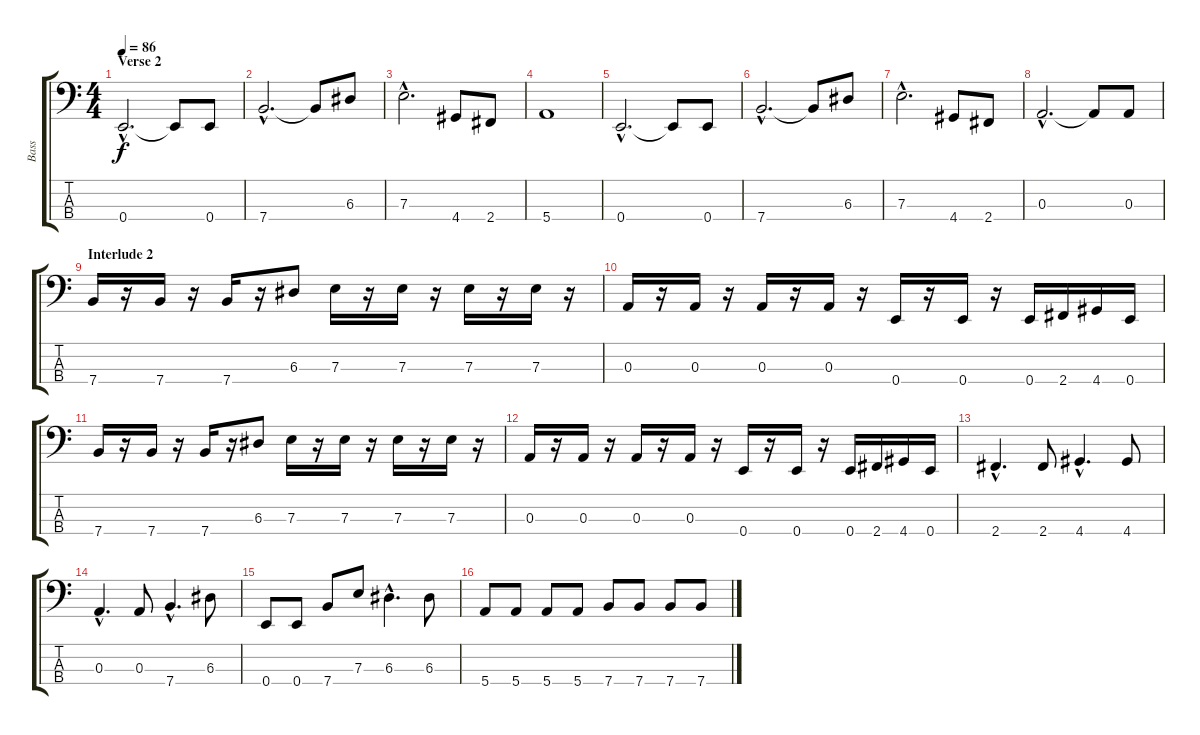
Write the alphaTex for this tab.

\track ("Bass" "Bass") {instrument electricbassfinger}
\staff {score tabs}
\tuning (G2 D2 A1 E1) {hide}
\ts (4 4)
\section ("" "Verse 2")
\tempo 86
\clef f4
\ks c
0.4{hac}.2{d dy f} 0.4{t}.8 0.4.8 |
7.4{hac}.2{d} 7.4{t}.8 6.3.8 |
7.3{hac}.2{d} 4.4.8 2.4.8 |
5.4.1 |
0.4{hac}.2{d} 0.4{t}.8 0.4.8 |
7.4{hac}.2{d} 7.4{t}.8 6.3.8 |
7.3{hac}.2{d} 4.4.8 2.4.8 |
0.3{hac}.2{d} 0.3{t}.8 0.3.8 |
\section ("" "Interlude 2")
7.4.16 r.16 7.4.16 r.16 7.4.16 r.16 6.3.8 7.3.16 r.16 7.3.16 r.16 7.3.16 r.16 7.3.16 r.16 |
0.3.16 r.16 0.3.16 r.16 0.3.16 r.16 0.3.16 r.16 0.4.16 r.16 0.4.16 r.16 0.4.16 2.4.16 4.4.16 0.4.16 |
7.4.16 r.16 7.4.16 r.16 7.4.16 r.16 6.3.8 7.3.16 r.16 7.3.16 r.16 7.3.16 r.16 7.3.16 r.16 |
0.3.16 r.16 0.3.16 r.16 0.3.16 r.16 0.3.16 r.16 0.4.16 r.16 0.4.16 r.16 0.4.16 2.4.16 4.4.16 0.4.16 |
2.4{hac}.4{d} 2.4.8 4.4{hac}.4{d} 4.4.8 |
0.3{hac}.4{d} 0.3.8 7.4{hac}.4{d} 6.3.8 |
0.4.8 0.4.8 7.4.8 7.3.8 6.3{hac}.4{d} 6.3.8 |
5.4.8 5.4.8 5.4.8 5.4.8 7.4.8 7.4.8 7.4.8 7.4.8
